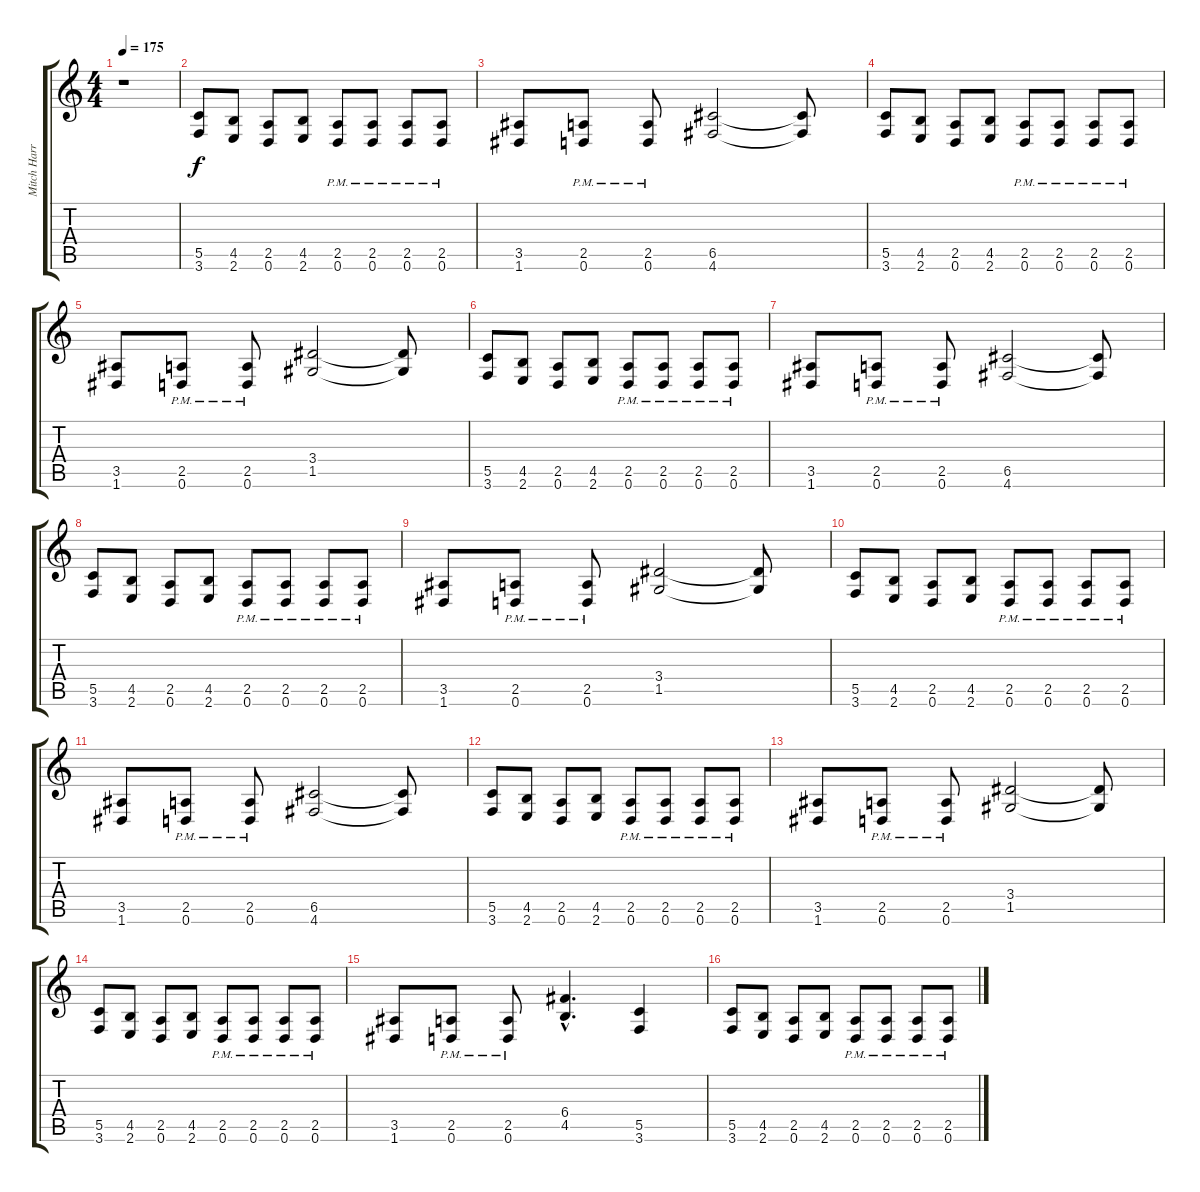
\track ("Mitch Harris (Guitar 1) " "Mitch Harr") {instrument distortionguitar}
\staff {score tabs}
\tuning (D4 A3 F3 C3 G2 D2) {hide}
\ts (4 4)
\tempo 175
\clef g2
\ks c
r.1{dy f instrument distortionguitar} |
(5.5 3.6).8 (4.5 2.6).8 (2.5 0.6).8 (4.5 2.6).8 (2.5{pm} 0.6).8 (2.5{pm} 0.6).8 (2.5{pm} 0.6).8 (2.5{pm} 0.6).8 |
(3.5 1.6).8 (2.5{pm} 0.6).8 (2.5{pm} 0.6).8 (6.5 4.6).2 (6.5{t} 4.6{t}).8 |
(5.5 3.6).8 (4.5 2.6).8 (2.5 0.6).8 (4.5 2.6).8 (2.5{pm} 0.6).8 (2.5{pm} 0.6).8 (2.5{pm} 0.6).8 (2.5{pm} 0.6).8 |
(3.5 1.6).8 (2.5{pm} 0.6).8 (2.5{pm} 0.6).8 (3.4 1.5).2 (3.4{t} 1.5{t}).8 |
(5.5 3.6).8 (4.5 2.6).8 (2.5 0.6).8 (4.5 2.6).8 (2.5{pm} 0.6).8 (2.5{pm} 0.6).8 (2.5{pm} 0.6).8 (2.5{pm} 0.6).8 |
(3.5 1.6).8 (2.5{pm} 0.6).8 (2.5{pm} 0.6).8 (6.5 4.6).2 (6.5{t} 4.6{t}).8 |
(5.5 3.6).8 (4.5 2.6).8 (2.5 0.6).8 (4.5 2.6).8 (2.5{pm} 0.6).8 (2.5{pm} 0.6).8 (2.5{pm} 0.6).8 (2.5{pm} 0.6).8 |
(3.5 1.6).8 (2.5{pm} 0.6).8 (2.5{pm} 0.6).8 (3.4 1.5).2 (3.4{t} 1.5{t}).8 |
(5.5 3.6).8 (4.5 2.6).8 (2.5 0.6).8 (4.5 2.6).8 (2.5{pm} 0.6).8 (2.5{pm} 0.6).8 (2.5{pm} 0.6).8 (2.5{pm} 0.6).8 |
(3.5 1.6).8 (2.5{pm} 0.6).8 (2.5{pm} 0.6).8 (6.5 4.6).2 (6.5{t} 4.6{t}).8 |
(5.5 3.6).8 (4.5 2.6).8 (2.5 0.6).8 (4.5 2.6).8 (2.5{pm} 0.6).8 (2.5{pm} 0.6).8 (2.5{pm} 0.6).8 (2.5{pm} 0.6).8 |
(3.5 1.6).8 (2.5{pm} 0.6).8 (2.5{pm} 0.6).8 (3.4 1.5).2 (3.4{t} 1.5{t}).8 |
(5.5 3.6).8 (4.5 2.6).8 (2.5 0.6).8 (4.5 2.6).8 (2.5{pm} 0.6).8 (2.5{pm} 0.6).8 (2.5{pm} 0.6).8 (2.5{pm} 0.6).8 |
(3.5 1.6).8 (2.5{pm} 0.6).8 (2.5{pm} 0.6).8 (6.4{hac} 4.5{hac}).4{d} (5.5 3.6).4 |
(5.5 3.6).8 (4.5 2.6).8 (2.5 0.6).8 (4.5 2.6).8 (2.5{pm} 0.6).8 (2.5{pm} 0.6).8 (2.5{pm} 0.6).8 (2.5{pm} 0.6).8
